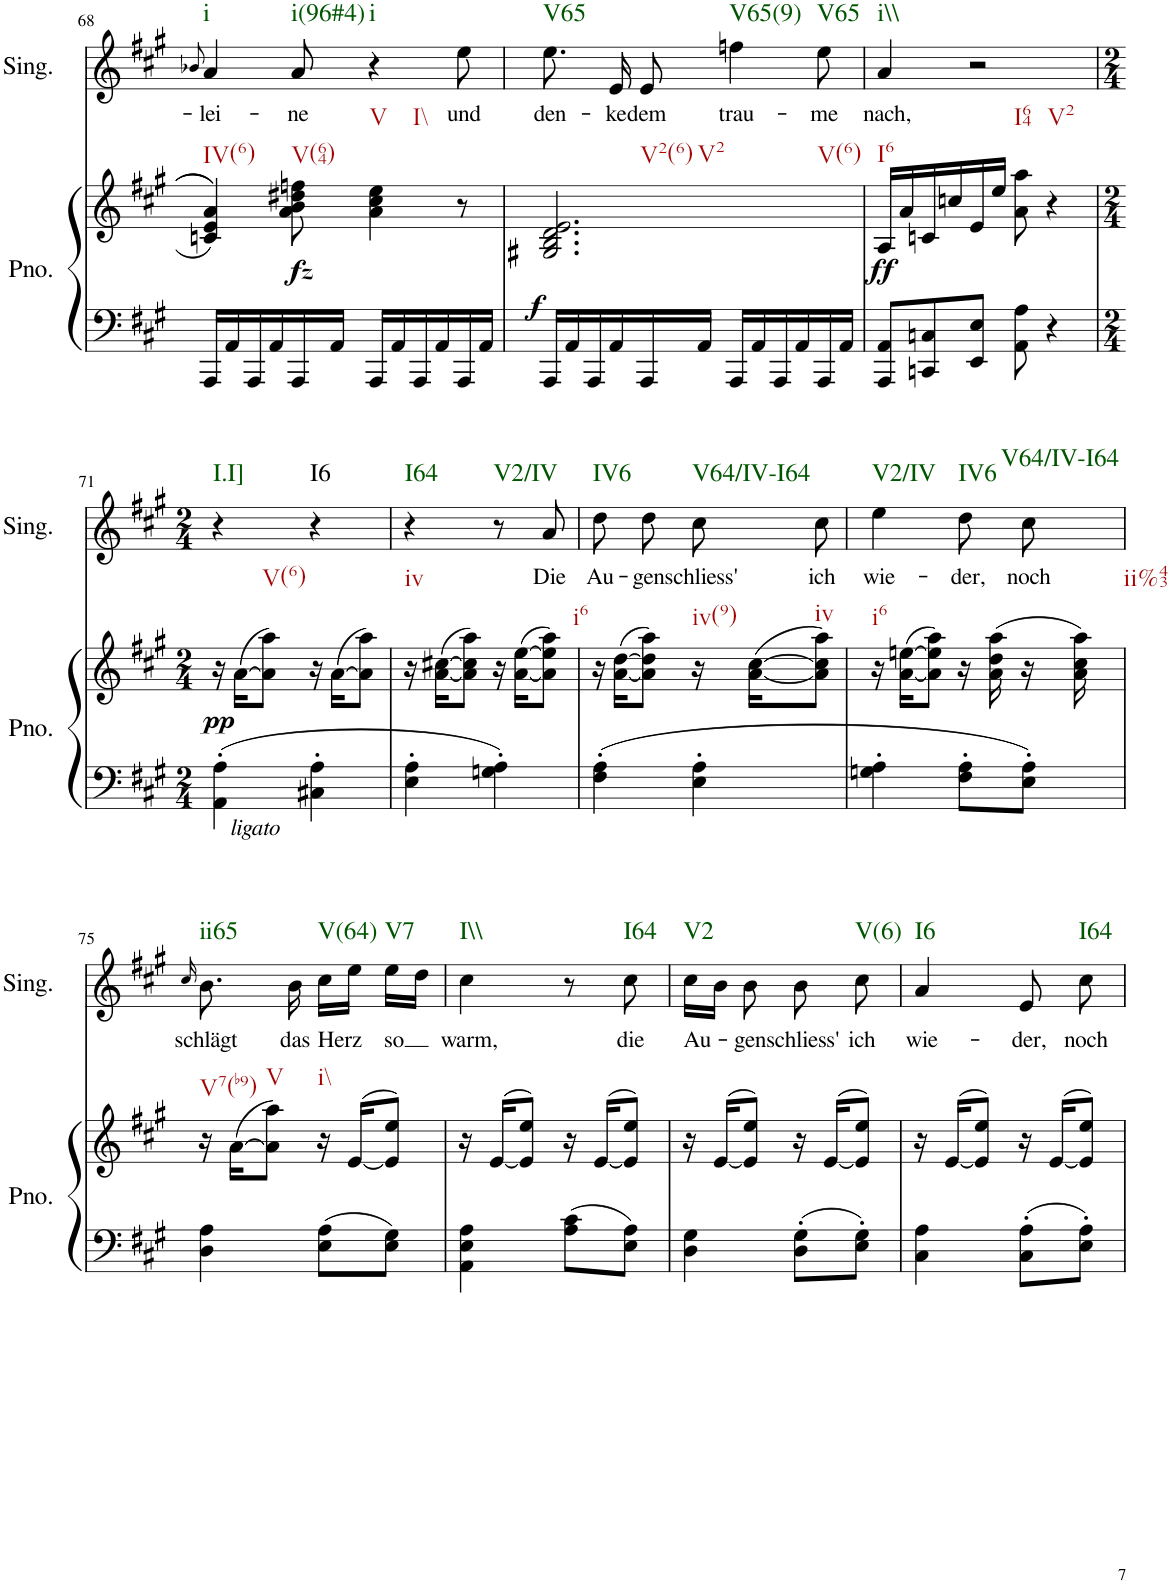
**kern	**kern	**dynam	**kern	**text	**harte
*part2	*part2	*part2	*part1	*part1	*part1
*staff3	*staff2	*staff2/3	*staff1	*staff1	*
*I"Pianoforte	*	*	*I"Singstimme	*	*
*I'Pno.	*	*	*I'Sing.	*	*
!!LO:PB:g=z
*clefG2	*clefG2	*	*clefG2	*	*
*k[f#c#g#]	*k[f#c#g#]	*	*k[f#c#g#]	*	*
*M6/8	*M6/8	*	*M6/8	*	*
=68	=68	=68	=68	=68	=68
.	.	.	8qb-X/	.	.
!	!	!	!	!LO:LY:b	!LO:H:kt=i
16AAA/LL	4cn/ 4e/ 4a/	.	4a/	-lei-	N
16AA/	.	.	.	.	.
16AAA/	.	.	.	.	.
16AA/	.	.	.	.	.
!	!	!LO:DY:b	!	!LO:LY:b	!LO:H:kt=i(96#4)
16AAA/	8a\ 8b\ 8dd#X\ 8ffn\	fz	8a/	-ne	N
16AA/JJ	.	.	.	.	.
!	!	!	!	!	!LO:H:kt=i
16AAA/LL	4a\ 4cc#\ 4ee\	.	4r	.	N
16AA/	.	.	.	.	.
16AAA/	.	.	.	.	.
16AA/	.	.	.	.	.
!	!	!	!	!LO:LY:b	!
16AAA/	8r	.	8ee\	und	.
16AA/JJ	.	.	.	.	.
=69	=69	=69	=69	=69	=69
!	!	!LO:DY:a=2	!	!LO:LY:b	!LO:H:kt=V65
16AAA/LL	2.G#X/ 2.B/ 2.d/ 2.e/	f	8.ee\	den-	N
16AA/	.	.	.	.	.
16AAA/	.	.	.	.	.
!	!	!	!	!LO:LY:b	!
16AA/	.	.	16e/	-ke	.
!	!	!	!	!LO:LY:b	!
16AAA/	.	.	8e/	dem	.
16AA/JJ	.	.	.	.	.
!	!	!	!	!LO:LY:b	!LO:H:kt=V65(9)
16AAA/LL	.	.	4ffn\	trau-	N
16AA/	.	.	.	.	.
16AAA/	.	.	.	.	.
16AA/	.	.	.	.	.
!	!	!	!	!LO:LY:b	!LO:H:kt=V65
16AAA/	.	.	8ee\	-me	N
16AA/JJ	.	.	.	.	.
=70	=70	=70	=70	=70	=70
!	!	!LO:DY:a=2	!	!LO:LY:b	!LO:H:kt=i\\
8AAA/ 8AA/L	16A/LL	ff	4a/	nach,	N
.	16a/	.	.	.	.
8CCn/ 8Cn/	16cn/	.	.	.	.
.	16ccn/	.	.	.	.
8EE/ 8E/J	16e/	.	2r	.	.
.	16ee/JJ	.	.	.	.
8AA\ 8A\	8a\ 8aa\	.	.	.	.
4r	4r	.	.	.	.
!!LO:LB:g=z
=71	=71	=71	=71	=71	=71
*M2/4	*M2/4	*	*M2/4	*	*
!LO:TX:b:i:t=ligato	!	!	!	!	!
!	!	!LO:DY:b	!	!	!LO:H:kt=I.I]
4AA\' 4A\'	16r	pp	4r	.	N
.	(>[16a\KL	.	.	.	.
.	8a\] 8aa\J)	.	.	.	.
!	!	!	!	!	!LO:H:kt=I6
4C#X\' 4A\'	16r	.	4r	.	N
.	(>[16a\KL	.	.	.	.
.	8a\] 8aa\J)	.	.	.	.
=72	=72	=72	=72	=72	=72
!	!	!	!	!	!LO:H:kt=I64
4E\' 4A\'	16r	.	4r	.	N
.	(>[16a\ [16cc#X\KL	.	.	.	.
.	8a\] 8cc#\] 8aa\J)	.	.	.	.
!	!	!	!	!	!LO:H:kt=V2/IV
4Gn\' 4A\'	16r	.	8r	.	N
.	(>[16a\ [16ee\KL	.	.	.	.
!	!	!	!	!LO:LY:b	!
.	8a\] 8ee\] 8aa\J)	.	8a/	Die	.
=73	=73	=73	=73	=73	=73
!	!	!	!	!LO:LY:b	!LO:H:kt=IV6
4F#\' 4A\'	16r	.	8dd\	Au-	N
.	(>[16a\ [16dd\KL	.	.	.	.
!	!	!	!	!LO:LY:b	!
.	8a\] 8dd\] 8aa\J)	.	8dd\	-gen	.
!	!	!	!	!LO:LY:b	!LO:H:kt=V64/IV-I64
4E\' 4A\'	16r	.	8cc#\	schliess'	N
.	(>[16a\ [16cc#\KL	.	.	.	.
!	!	!	!	!LO:LY:b	!
.	8a\] 8cc#\] 8aa\J)	.	8cc#\	ich	.
=74	=74	=74	=74	=74	=74
!	!	!	!	!LO:LY:b	!LO:H:kt=V2/IV
4Gn\' 4A\'	16r	.	4ee\	wie-	N
.	(>[16a\ [16een\KL	.	.	.	.
.	8a\] 8ee\] 8aa\J)	.	.	.	.
!	!	!	!	!LO:LY:b	!LO:H:kt=IV6
8F#\' 8A\'L	16r	.	8dd\	-der,	N
.	(16a\ 16dd\ 16aa\	.	.	.	.
!	!	!	!	!LO:LY:b	!LO:H:kt=V64/IV-I64
8E\' 8A\'J	16r	.	8cc#\	noch	N
.	16a\ 16cc#\ 16aa\)	.	.	.	.
!!LO:LB:g=z
=75	=75	=75	=75	=75	=75
.	.	.	16qcc#/	.	.
!	!	!	!	!LO:LY:b	!LO:H:kt=ii65
4D\ 4A\	16r	.	8.b\	schlägt	N
.	(>[16a\KL	.	.	.	.
.	8a\] 8aa\J)	.	.	.	.
!	!	!	!	!LO:LY:b	!
.	.	.	16b\	das	.
!	!	!	!	!LO:LY:b	!LO:H:kt=V(64)
8E\ 8A\L	16r	.	16cc#\LL	-Herz	N
.	(>[16e/KL	.	16ee\JJ	.	.
!	!	!	!	!LO:LY:b	!LO:H:kt=V7
8E\ 8G#\J	8e/] 8ee/J)	.	16ee\LL	so	N
.	.	.	16dd\JJ	.	.
=76	=76	=76	=76	=76	=76
!	!	!	!	!LO:LY:b	!LO:H:kt=I\\
4AA\ 4E\ 4A\	16r	.	4cc#\	warm,	N
.	(>[16e/KL	.	.	.	.
.	8e/] 8ee/J)	.	.	.	.
8A\ 8c#\L	16r	.	8r	.	.
.	(>[16e/KL	.	.	.	.
!	!	!	!	!LO:LY:b	!LO:H:kt=I64
8E\ 8A\J	8e/] 8ee/J)	.	8cc#\	die	N
=77	=77	=77	=77	=77	=77
!	!	!	!	!LO:LY:b	!LO:H:kt=V2
4D\ 4G#\	16r	.	16cc#\LL	Au-	N
.	(>[16e/KL	.	16b\JJ	.	.
!	!	!	!	!LO:LY:b	!
.	8e/] 8ee/J)	.	8b\	-gen	.
!	!	!	!	!LO:LY:b	!
8D\' 8G#\'L	16r	.	8b\	schliess'	.
.	(>[16e/KL	.	.	.	.
!	!	!	!	!LO:LY:b	!LO:H:kt=V(6)
8E\' 8G#\'J	8e/] 8ee/J)	.	8cc#\	ich	N
=78	=78	=78	=78	=78	=78
!	!	!	!	!LO:LY:b	!LO:H:kt=I6
4C#\ 4A\	16r	.	4a/	wie-	N
.	(>[16e/KL	.	.	.	.
.	8e/] 8ee/J)	.	.	.	.
!	!	!	!	!LO:LY:b	!
8C#\' 8A\'L	16r	.	8e/	-der,	.
.	(>[16e/KL	.	.	.	.
!	!	!	!	!LO:LY:b	!LO:H:kt=I64
8E\' 8A\'J	8e/] 8ee/J)	.	8cc#\	noch	N
=	=	=	=	=	=
*-	*-	*-	*-	*-	*-
